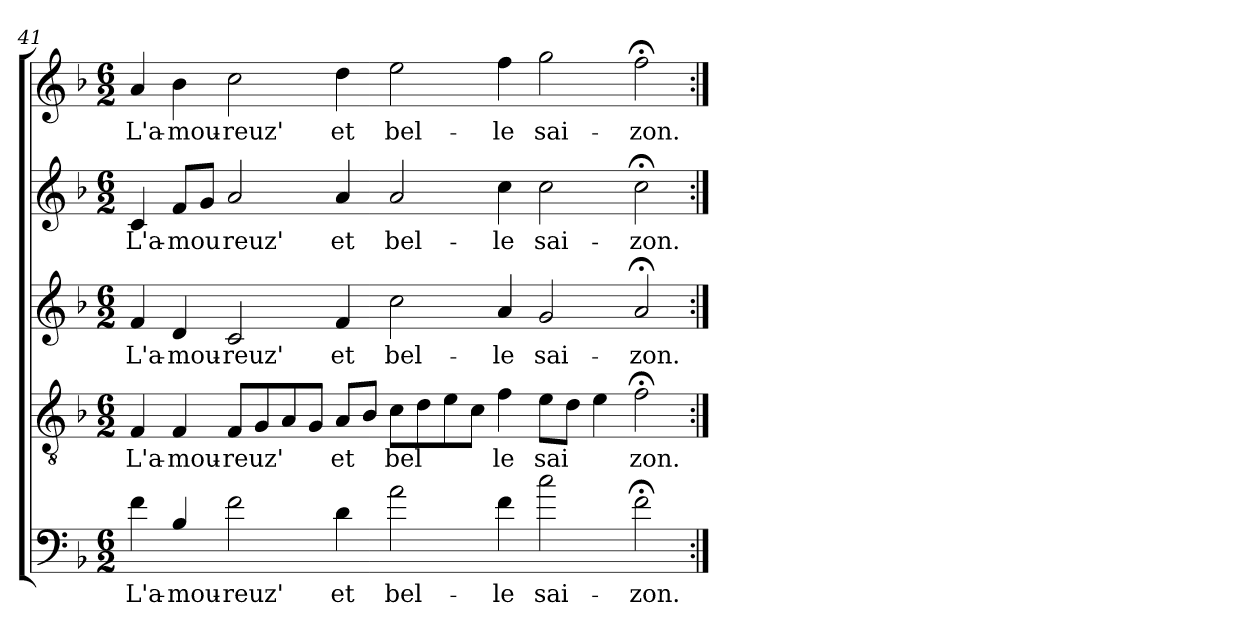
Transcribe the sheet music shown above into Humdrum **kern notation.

**kern	**text	**kern	**text	**kern	**text	**kern	**text	**kern	**text
*part5	*part5	*part4	*part4	*part3	*part3	*part2	*part2	*part1	*part1
*staff5	*staff5	*staff4	*staff4	*staff3	*staff3	*staff2	*staff2	*staff1	*staff1
*clefF4	*	*clefGv2	*	*clefG2	*	*clefG2	*	*clefG2	*
*ITrd7c12	*	*	*	*	*	*	*	*	*
*k[b-]	*	*k[b-]	*	*k[b-]	*	*k[b-]	*	*k[b-]	*
*F:	*	*F:	*	*F:	*	*F:	*	*F:	*
*M6/2	*	*M6/2	*	*M6/2	*	*M6/2	*	*M6/2	*
=41	=41	=41	=41	=41	=41	=41	=41	=41	=41
!	!LO:LY:b	!	!LO:LY:b	!	!LO:LY:b	!	!LO:LY:b	!	!LO:LY:b
4F\	L'a-	4F/	L'a-	4f/	L'a-	4c/	L'a-	4a/	L'a-
!	!LO:LY:b	!	!LO:LY:b	!	!LO:LY:b	!	!LO:LY:b	!	!LO:LY:b
4BB-/	-mou-	4F/	-mou-	4d/	-mou-	8f/L	-mou	4b-\	-mou-
.	.	.	.	.	.	8g/J	.	.	.
!	!LO:LY:b	!	!LO:LY:b	!	!LO:LY:b	!	!LO:LY:b	!	!LO:LY:b
2F\	-reuz'	8F/L	-reuz'	2c/	-reuz'	2a/	reuz'	2cc\	-reuz'
.	.	8G/	.	.	.	.	.	.	.
.	.	8A/	.	.	.	.	.	.	.
.	.	8G/J	.	.	.	.	.	.	.
!	!LO:LY:b	!	!LO:LY:b	!	!LO:LY:b	!	!LO:LY:b	!	!LO:LY:b
4D\	et	8A/L	et	4f/	et	4a/	et	4dd\	et
.	.	8B-/J	.	.	.	.	.	.	.
!	!LO:LY:b	!	!LO:LY:b	!	!LO:LY:b	!	!LO:LY:b	!	!LO:LY:b
2A\	bel-	8c\L	bel	2cc\	bel-	2a/	bel-	2ee\	bel-
.	.	8d\	.	.	.	.	.	.	.
.	.	8e\	.	.	.	.	.	.	.
.	.	8c\J	.	.	.	.	.	.	.
!	!LO:LY:b	!	!LO:LY:b	!	!LO:LY:b	!	!LO:LY:b	!	!LO:LY:b
4F\	-le	4f\	le	4a/	-le	4cc\	-le	4ff\	-le
!	!LO:LY:b	!	!LO:LY:b	!	!LO:LY:b	!	!LO:LY:b	!	!LO:LY:b
2c\	sai-	8e\L	sai	2g/	sai-	2cc\	sai-	2gg\	sai-
.	.	8d\J	.	.	.	.	.	.	.
.	.	4e\	.	.	.	.	.	.	.
!	!LO:LY:b	!	!LO:LY:b	!	!LO:LY:b	!	!LO:LY:b	!	!LO:LY:b
2F;<\	-zon.	2f;<\	zon.	2a;/	-zon.	2cc;<\	-zon.	2ff;<\	-zon.
=:|!	=:|!	=:|!	=:|!	=:|!	=:|!	=:|!	=:|!	=:|!	=:|!
*-	*-	*-	*-	*-	*-	*-	*-	*-	*-
